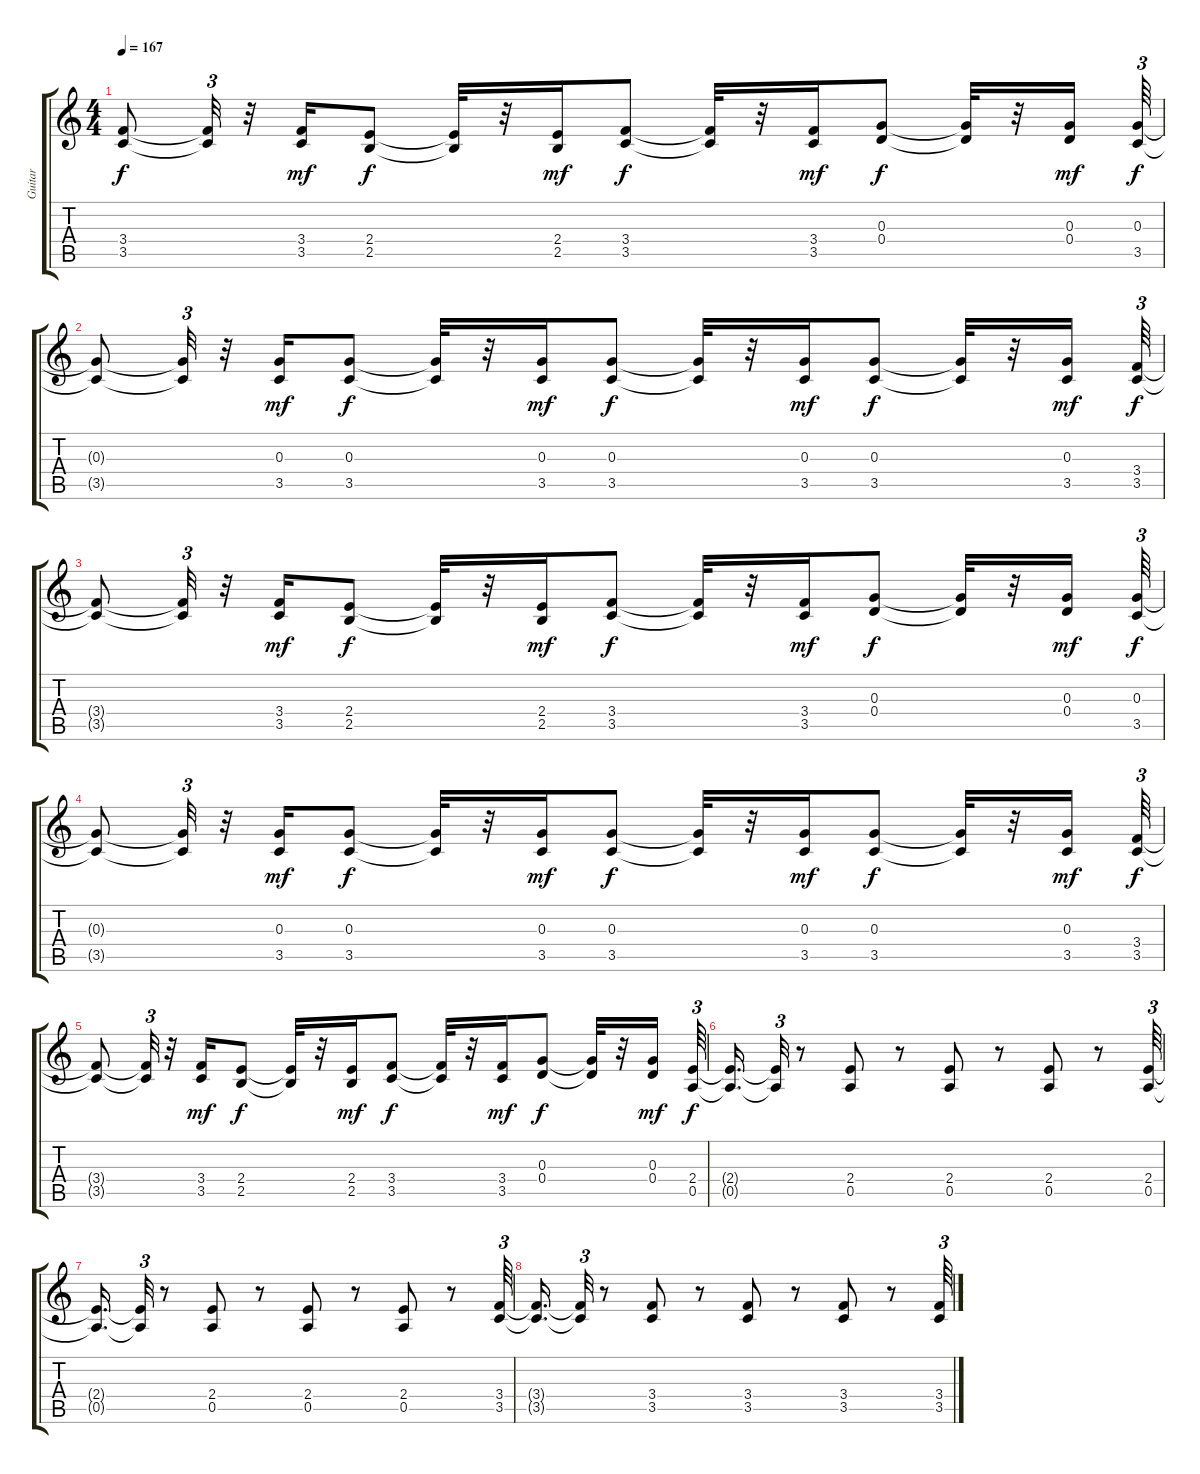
\track ("Guitar" "Guitar") {instrument electricguitarclean}
\staff {score tabs}
\tuning (E4 B3 G3 D3 A2 E2) {hide}
\ts (4 4)
\tempo 167
\clef g2
\ks c
(3.4{t} 3.5{t}).8{dy f} (3.4{t} 3.5{t}).32{tu (3 2)} r.32 (3.4 3.5).16{dy mf} (2.4 2.5).8{dy f} (2.4{t} 2.5{t}).32 r.32 (2.4 2.5).16{dy mf} (3.4 3.5).8{dy f} (3.4{t} 3.5{t}).32 r.32 (3.4 3.5).16{dy mf} (0.3 0.4).8{dy f} (0.3{t} 0.4{t}).32 r.32 (0.3 0.4).16{dy mf} (0.3 3.5).64{tu (3 2) dy f} |
(0.3{t} 3.5{t}).8 (0.3{t} 3.5{t}).32{tu (3 2)} r.32 (0.3 3.5).16{dy mf} (0.3 3.5).8{dy f} (0.3{t} 3.5{t}).32 r.32 (0.3 3.5).16{dy mf} (0.3 3.5).8{dy f} (0.3{t} 3.5{t}).32 r.32 (0.3 3.5).16{dy mf} (0.3 3.5).8{dy f} (0.3{t} 3.5{t}).32 r.32 (0.3 3.5).16{dy mf} (3.4 3.5).64{tu (3 2) dy f} |
(3.4{t} 3.5{t}).8 (3.4{t} 3.5{t}).32{tu (3 2)} r.32 (3.4 3.5).16{dy mf} (2.4 2.5).8{dy f} (2.4{t} 2.5{t}).32 r.32 (2.4 2.5).16{dy mf} (3.4 3.5).8{dy f} (3.4{t} 3.5{t}).32 r.32 (3.4 3.5).16{dy mf} (0.3 0.4).8{dy f} (0.3{t} 0.4{t}).32 r.32 (0.3 0.4).16{dy mf} (0.3 3.5).64{tu (3 2) dy f} |
(0.3{t} 3.5{t}).8 (0.3{t} 3.5{t}).32{tu (3 2)} r.32 (0.3 3.5).16{dy mf} (0.3 3.5).8{dy f} (0.3{t} 3.5{t}).32 r.32 (0.3 3.5).16{dy mf} (0.3 3.5).8{dy f} (0.3{t} 3.5{t}).32 r.32 (0.3 3.5).16{dy mf} (0.3 3.5).8{dy f} (0.3{t} 3.5{t}).32 r.32 (0.3 3.5).16{dy mf} (3.4 3.5).64{tu (3 2) dy f} |
(3.4{t} 3.5{t}).8 (3.4{t} 3.5{t}).32{tu (3 2)} r.32 (3.4 3.5).16{dy mf} (2.4 2.5).8{dy f} (2.4{t} 2.5{t}).32 r.32 (2.4 2.5).16{dy mf} (3.4 3.5).8{dy f} (3.4{t} 3.5{t}).32 r.32 (3.4 3.5).16{dy mf} (0.3 0.4).8{dy f} (0.3{t} 0.4{t}).32 r.32 (0.3 0.4).16{dy mf} (2.4 0.5).64{tu (3 2) dy f} |
(2.4{t} 0.5{t}).16{d} (2.4{t} 0.5{t}).32{tu (3 2)} r.8 (2.4 0.5).8 r.8 (2.4 0.5).8 r.8 (2.4 0.5).8 r.8 (2.4 0.5).64{tu (3 2)} |
(2.4{t} 0.5{t}).16{d} (2.4{t} 0.5{t}).32{tu (3 2)} r.8 (2.4 0.5).8 r.8 (2.4 0.5).8 r.8 (2.4 0.5).8 r.8 (3.4 3.5).64{tu (3 2)} |
(3.4{t} 3.5{t}).16{d} (3.4{t} 3.5{t}).32{tu (3 2)} r.8 (3.4 3.5).8 r.8 (3.4 3.5).8 r.8 (3.4 3.5).8 r.8 (3.4 3.5).64{tu (3 2)}
